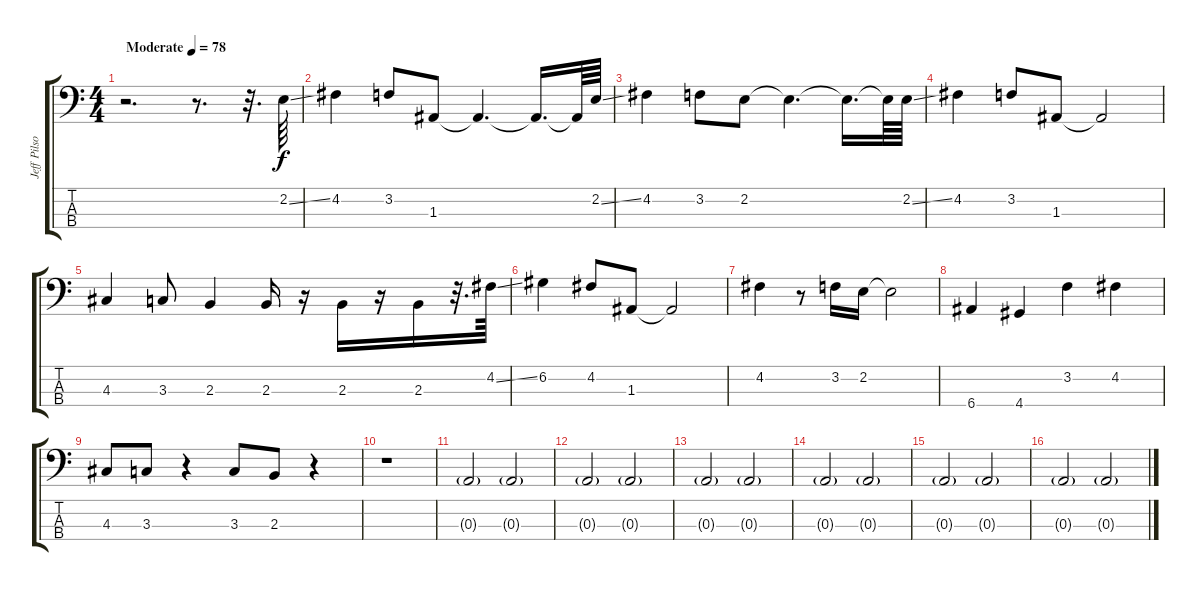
\track ("Jeff Pilson" "Jeff Pilso") {instrument electricbasspick}
\staff {score tabs}
\tuning (G2 D2 A1 E1) {hide}
\ts (4 4)
\tempo (78 "Moderate")
\clef f4
\ks c
r.2{d dy f instrument electricbasspick} r.8{d} r.32{d} 2.2{ss}.64 |
4.2.4 3.2.8 1.3.8 1.3{t}.4{d} 1.3{t}.16{d} 1.3{t}.64 2.2{ss}.64 |
4.2.4 3.2.8 2.2.8 2.2{t}.4{d} 2.2{t}.16{d} 2.2{t}.64 2.2{ss}.64 |
4.2.4 3.2.8 1.3.8 1.3{t}.2 |
4.3.4 3.3.8 2.3.4 2.3.16 r.16 2.3.16 r.16 2.3.16 r.32{d} 4.2{ss}.64 |
6.2.4 4.2.8 1.3.8 1.3{t}.2 |
4.2.4 r.8 3.2.16 2.2.16 2.2{t}.2 |
6.4.4 4.4.4 3.2.4 4.2.4 |
4.3.8 3.3.8 r.4 3.3.8 2.3.8 r.4 |
r.1 |
0.3{g}.2 0.3{g}.2 |
0.3{g}.2 0.3{g}.2 |
0.3{g}.2 0.3{g}.2 |
0.3{g}.2 0.3{g}.2 |
0.3{g}.2 0.3{g}.2 |
0.3{g}.2 0.3{g}.2
